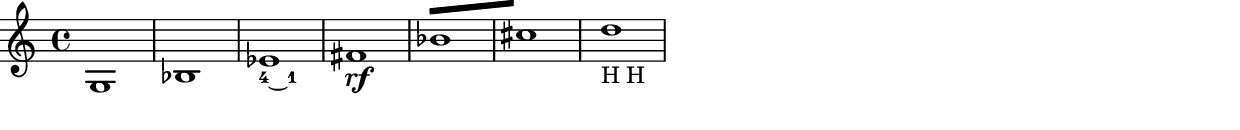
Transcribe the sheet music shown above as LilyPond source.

%% Generated by lilypond-book.py
%% Options: [fragment,indent=0\mm,quote,ragged-right,relative=1]
\include "lilypond-book-preamble.ly"


% ****************************************************************
% Start cut-&-pastable-section
% ****************************************************************



\paper {
  indent = 0\mm
  line-width = 160\mm - 2.0 * 0.4\in
  ragged-right = ##t
  force-assignment = #""
  line-width = #(- line-width (* mm  3.000000))
}

\layout {
  
}



\relative c'
{


% ****************************************************************
% ly snippet contents follows:
% ****************************************************************
\sourcefileline 1168
g1 bes
ees-\markup {
  \finger 4
  \tied-lyric #"~"
  \finger 1
}
fis_\markup { \dynamic rf }
bes^\markup {
  \beam #8 #0.1 #0.5
}
cis
d-\markup {
  \markalphabet #8
  \markletter #8
}



% ****************************************************************
% end ly snippet
% ****************************************************************
}
